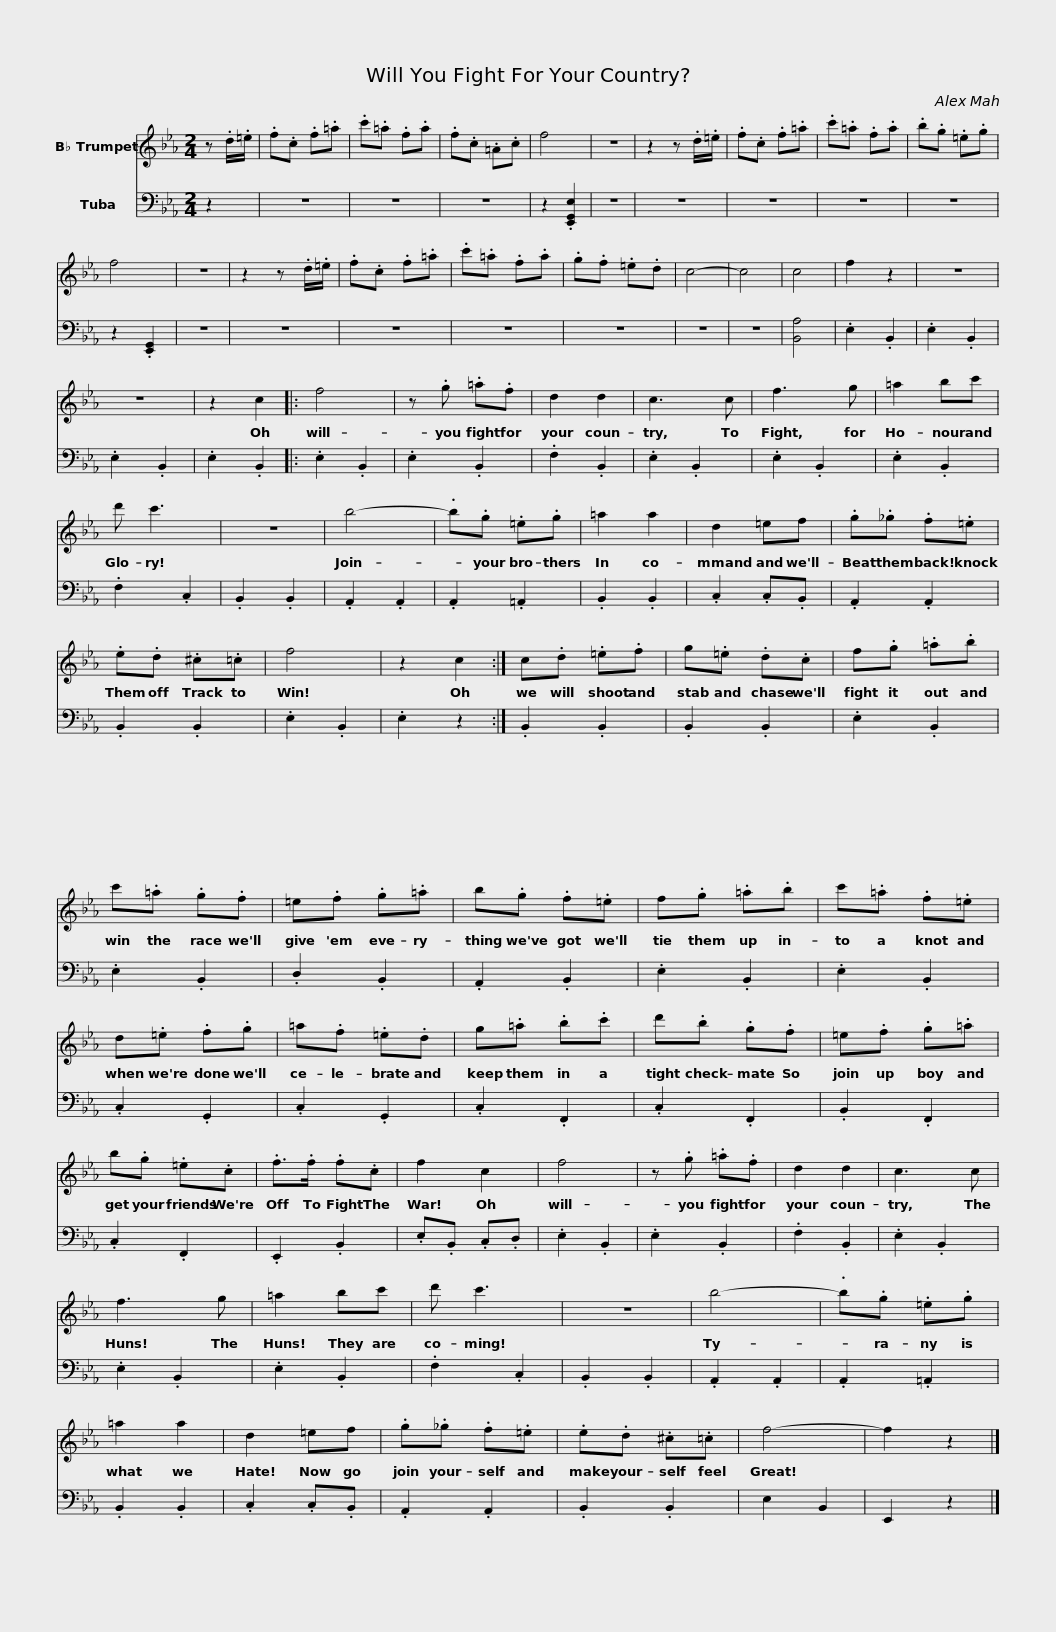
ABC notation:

X:1
%%score 1 2
L:1/8
M:2/4
I:linebreak $
K:Eb
V:1 treble transpose=-2
V:2 bass
V:1
[K:Eb] z .d/.=e/ | .f.c .f.=a | .c'.=a .f.a | .f.c .=A.c | f4 | %5
 z4 | z2 z .d/.=e/ | .f.c .f.=a | .c'.=a .f.a |$ .b.g .=e.g | %10
 f4 | z4 | z2 z .d/.=e/ | .f.c .f.=a | .c'.=a .f.a | %15
 .g.f .=e.d | c4- | c4 | c4 | f2 z2 | %20
 z4 |$ z4 | z2 c2 |: f4 | z .g .=a.f | %25
 d2 d2 | c3 c | f3 g | =a2 bc' | d' c'3 |$ %30
 z4 | b4- | .b.g .=e.g | =a2 a2 | d2 =ef | %35
 .g._g .f.=e |$ .e.d .^c.=c | f4 | z2 c2 :| c.d .=e.f | %40
 g.=e .d.c | f.g .=a.b |$ c'.=a .g.f | =e.f .g.=a | b.g .f.=e | %45
 f.g .=a.b | c'.=a .f.=e |$ d.=e .f.g | =a.f .=e.d | g.=a .b.c' | %50
 d'.b .g.f | =e.f .g.=a |$ b.g .=e.c | .f>.f .f.c | f2 c2 | %55
 f4 | z .g .=a.f | d2 d2 | c3 c |$ f3 g | %60
 =a2 bc' | d' c'3 | z4 | b4- | .b.g .=e.g | %65
 =a2 a2 | d2 =ef |$ .g._g .f.=e | .e.d .^c.=c | f4- | %70
 f2 z2 |] %71
V:2
 z2 | z4 | z4 | z4 | z2 .[E,,G,,E,]2 | %5
 z4 | z4 | z4 | z4 |$ z4 | %10
 z2 .[E,,G,,]2 | z4 | z4 | z4 | z4 | %15
 z4 | z4 | z4 | [B,,A,]4 | .E,2 .B,,2 | %20
 .E,2 .B,,2 |$ .E,2 .B,,2 | .E,2 .B,,2 |: .E,2 .B,,2 | .E,2 .B,,2 | %25
 .F,2 .B,,2 | .E,2 .B,,2 | .E,2 .B,,2 | .E,2 .B,,2 | .F,2 .C,2 |$ %30
 .B,,2 .B,,2 | .A,,2 .A,,2 | .A,,2 .=A,,2 | .B,,2 .B,,2 | .C,2 .C,.B,, | %35
 .A,,2 .A,,2 |$ .B,,2 .B,,2 | .E,2 .B,,2 | .E,2 z2 :| .B,,2 .B,,2 | %40
 .B,,2 .B,,2 | .E,2 .B,,2 |$ .E,2 .B,,2 | .D,2 .B,,2 | .A,,2 .B,,2 | %45
 .E,2 .B,,2 | .E,2 .B,,2 |$ .C,2 .G,,2 | .C,2 .G,,2 | .C,2 .F,,2 | %50
 .C,2 .F,,2 | .B,,2 .F,,2 |$ .C,2 .F,,2 | .E,,2 .B,,2 | .E,.B,, .C,.D, | %55
 .E,2 .B,,2 | .E,2 .B,,2 | .F,2 .B,,2 | .E,2 .B,,2 |$ .E,2 .B,,2 | %60
 .E,2 .B,,2 | .F,2 .C,2 | .B,,2 .B,,2 | .A,,2 .A,,2 | .A,,2 .=A,,2 | %65
 .B,,2 .B,,2 | .C,2 .C,.B,, |$ .A,,2 .A,,2 | .B,,2 .B,,2 | E,2 B,,2 | %70
 E,,2 z2 |] %71
